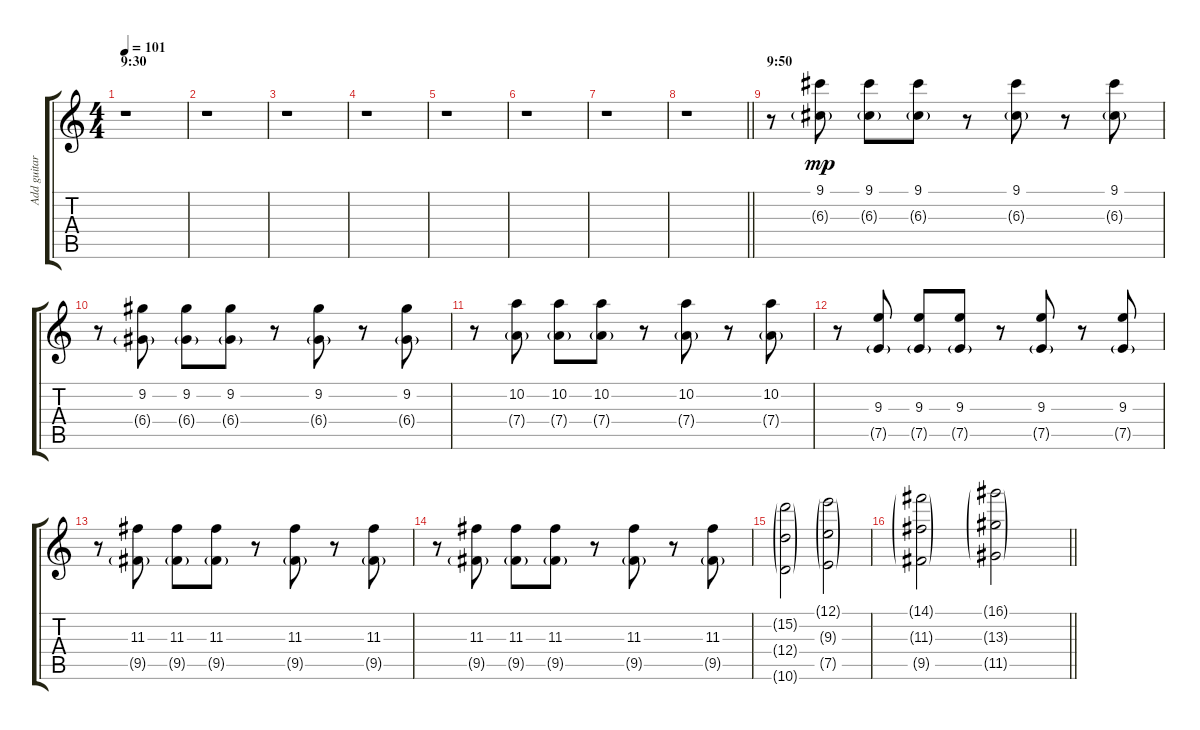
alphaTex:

\track ("Add guitar 2" "Add guitar") {instrument distortionguitar}
\staff {score tabs}
\tuning (E4 B3 G3 D3 A2 E2) {hide}
\ts (4 4)
\section ("" "9:30")
\tempo 101
\clef g2
\ks c
r.1{dy mp} |
r.1 |
r.1 |
r.1 |
r.1 |
r.1 |
r.1 |
\barLineRight lightlight
r.1 |
\section ("" "9:50")
r.8{volume 11 balance 0 instrument pad4choir} (9.1 6.3{g}).8 (9.1 6.3{g}).8 (9.1 6.3{g}).8 r.8 (9.1 6.3{g}).8 r.8 (9.1 6.3{g}).8 |
r.8 (9.2 6.4{g}).8 (9.2 6.4{g}).8 (9.2 6.4{g}).8 r.8 (9.2 6.4{g}).8 r.8 (9.2 6.4{g}).8 |
r.8 (10.2 7.4{g}).8 (10.2 7.4{g}).8 (10.2 7.4{g}).8 r.8 (10.2 7.4{g}).8 r.8 (10.2 7.4{g}).8 |
r.8 (9.3 7.5{g}).8 (9.3 7.5{g}).8 (9.3 7.5{g}).8 r.8 (9.3 7.5{g}).8 r.8 (9.3 7.5{g}).8 |
r.8 (11.3 9.5{g}).8 (11.3 9.5{g}).8 (11.3 9.5{g}).8 r.8 (11.3 9.5{g}).8 r.8 (11.3 9.5{g}).8 |
r.8 (11.3 9.5{g}).8 (11.3 9.5{g}).8 (11.3 9.5{g}).8 r.8 (11.3 9.5{g}).8 r.8 (11.3 9.5{g}).8 |
(15.2{g} 12.4{g} 10.6{g}).2 (12.1{g} 9.3{g} 7.5{g}).2 |
\barLineRight lightlight
(14.1{g} 11.3{g} 9.5{g}).2 (16.1{g} 13.3{g} 11.5{g}).2
